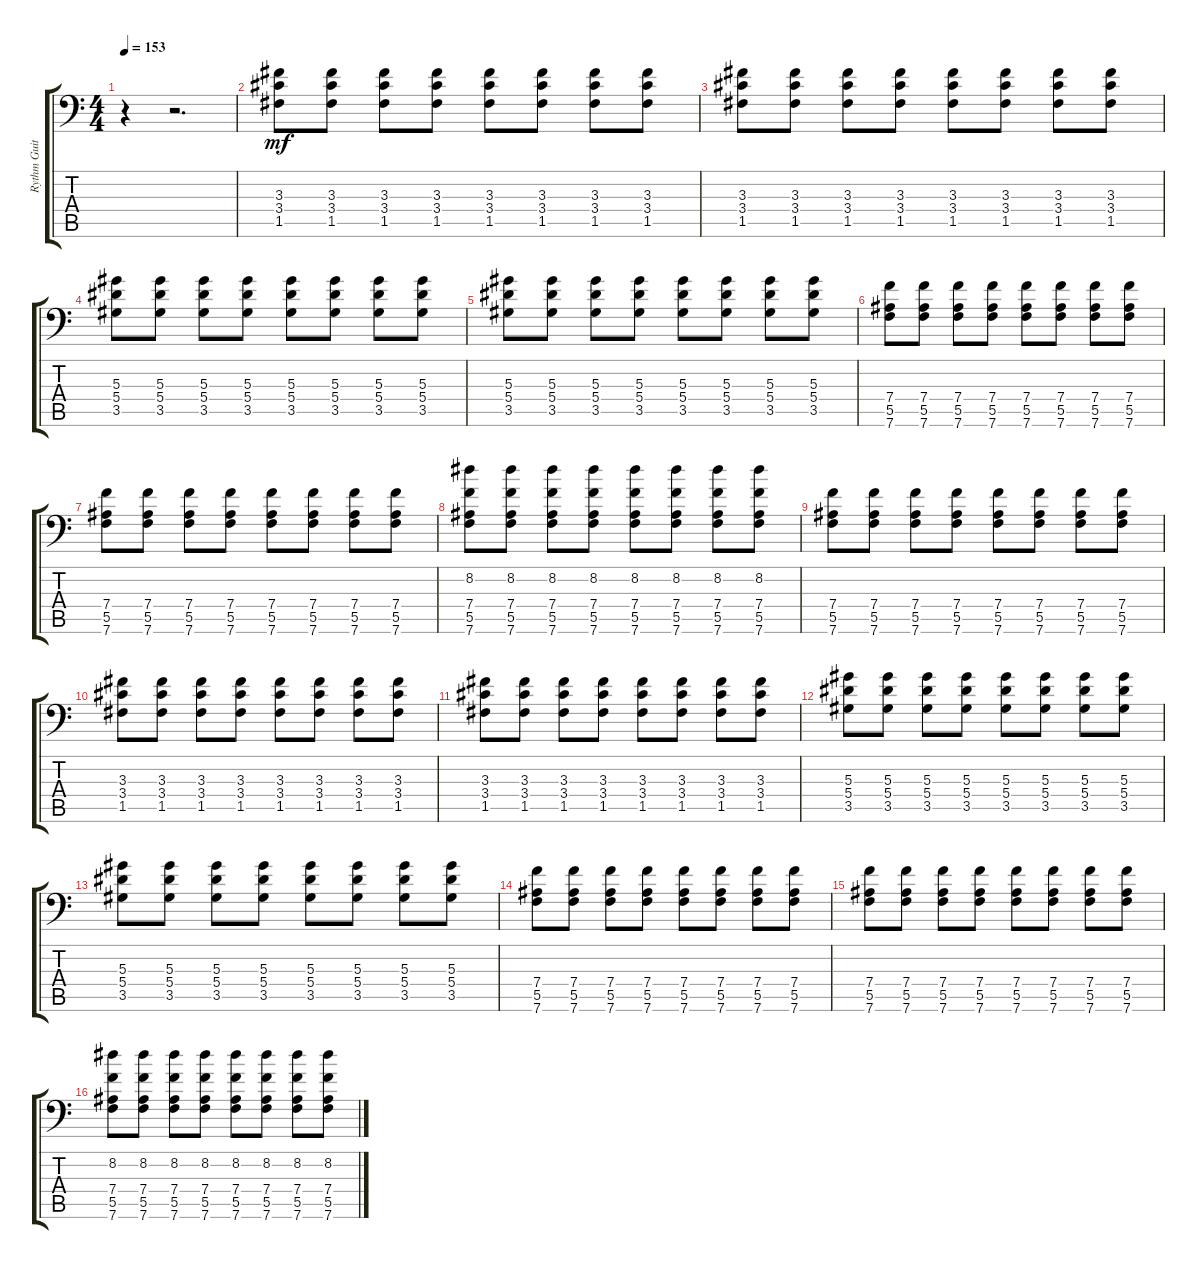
\track ("Rythm Guitar" "Rythm Guit") {instrument electricguitarclean}
\staff {score tabs}
\tuning (C4 G3 Eb3 Bb2 F2 Bb1) {hide}
\ts (4 4)
\tempo 153
\clef f4
\ks c
r.4{dy mf} r.2{d} |
\section ("" "")
(3.3 3.4 1.5).8{txt ""} (3.3 3.4 1.5).8 (3.3 3.4 1.5).8 (3.3 3.4 1.5).8 (3.3 3.4 1.5).8 (3.3 3.4 1.5).8 (3.3 3.4 1.5).8 (3.3 3.4 1.5).8 |
(3.3 3.4 1.5).8 (3.3 3.4 1.5).8 (3.3 3.4 1.5).8 (3.3 3.4 1.5).8 (3.3 3.4 1.5).8 (3.3 3.4 1.5).8 (3.3 3.4 1.5).8 (3.3 3.4 1.5).8 |
(5.3 5.4 3.5).8 (5.3 5.4 3.5).8 (5.3 5.4 3.5).8 (5.3 5.4 3.5).8 (5.3 5.4 3.5).8 (5.3 5.4 3.5).8 (5.3 5.4 3.5).8 (5.3 5.4 3.5).8 |
(5.3 5.4 3.5).8 (5.3 5.4 3.5).8 (5.3 5.4 3.5).8 (5.3 5.4 3.5).8 (5.3 5.4 3.5).8 (5.3 5.4 3.5).8 (5.3 5.4 3.5).8 (5.3 5.4 3.5).8 |
(7.4 5.5 7.6).8 (7.4 5.5 7.6).8 (7.4 5.5 7.6).8 (7.4 5.5 7.6).8 (7.4 5.5 7.6).8 (7.4 5.5 7.6).8 (7.4 5.5 7.6).8 (7.4 5.5 7.6).8 |
(7.4 5.5 7.6).8 (7.4 5.5 7.6).8 (7.4 5.5 7.6).8 (7.4 5.5 7.6).8 (7.4 5.5 7.6).8 (7.4 5.5 7.6).8 (7.4 5.5 7.6).8 (7.4 5.5 7.6).8 |
(8.2 7.4 5.5 7.6).8 (8.2 7.4 5.5 7.6).8 (8.2 7.4 5.5 7.6).8 (8.2 7.4 5.5 7.6).8 (8.2 7.4 5.5 7.6).8 (8.2 7.4 5.5 7.6).8 (8.2 7.4 5.5 7.6).8 (8.2 7.4 5.5 7.6).8 |
(7.4 5.5 7.6).8 (7.4 5.5 7.6).8 (7.4 5.5 7.6).8 (7.4 5.5 7.6).8 (7.4 5.5 7.6).8 (7.4 5.5 7.6).8 (7.4 5.5 7.6).8 (7.4 5.5 7.6).8 |
(3.3 3.4 1.5).8 (3.3 3.4 1.5).8 (3.3 3.4 1.5).8 (3.3 3.4 1.5).8 (3.3 3.4 1.5).8 (3.3 3.4 1.5).8 (3.3 3.4 1.5).8 (3.3 3.4 1.5).8 |
(3.3 3.4 1.5).8 (3.3 3.4 1.5).8 (3.3 3.4 1.5).8 (3.3 3.4 1.5).8 (3.3 3.4 1.5).8 (3.3 3.4 1.5).8 (3.3 3.4 1.5).8 (3.3 3.4 1.5).8 |
(5.3 5.4 3.5).8 (5.3 5.4 3.5).8 (5.3 5.4 3.5).8 (5.3 5.4 3.5).8 (5.3 5.4 3.5).8 (5.3 5.4 3.5).8 (5.3 5.4 3.5).8 (5.3 5.4 3.5).8 |
(5.3 5.4 3.5).8 (5.3 5.4 3.5).8 (5.3 5.4 3.5).8 (5.3 5.4 3.5).8 (5.3 5.4 3.5).8 (5.3 5.4 3.5).8 (5.3 5.4 3.5).8 (5.3 5.4 3.5).8 |
(7.4 5.5 7.6).8 (7.4 5.5 7.6).8 (7.4 5.5 7.6).8 (7.4 5.5 7.6).8 (7.4 5.5 7.6).8 (7.4 5.5 7.6).8 (7.4 5.5 7.6).8 (7.4 5.5 7.6).8 |
(7.4 5.5 7.6).8 (7.4 5.5 7.6).8 (7.4 5.5 7.6).8 (7.4 5.5 7.6).8 (7.4 5.5 7.6).8 (7.4 5.5 7.6).8 (7.4 5.5 7.6).8 (7.4 5.5 7.6).8 |
(8.2 7.4 5.5 7.6).8 (8.2 7.4 5.5 7.6).8 (8.2 7.4 5.5 7.6).8 (8.2 7.4 5.5 7.6).8 (8.2 7.4 5.5 7.6).8 (8.2 7.4 5.5 7.6).8 (8.2 7.4 5.5 7.6).8 (8.2 7.4 5.5 7.6).8
